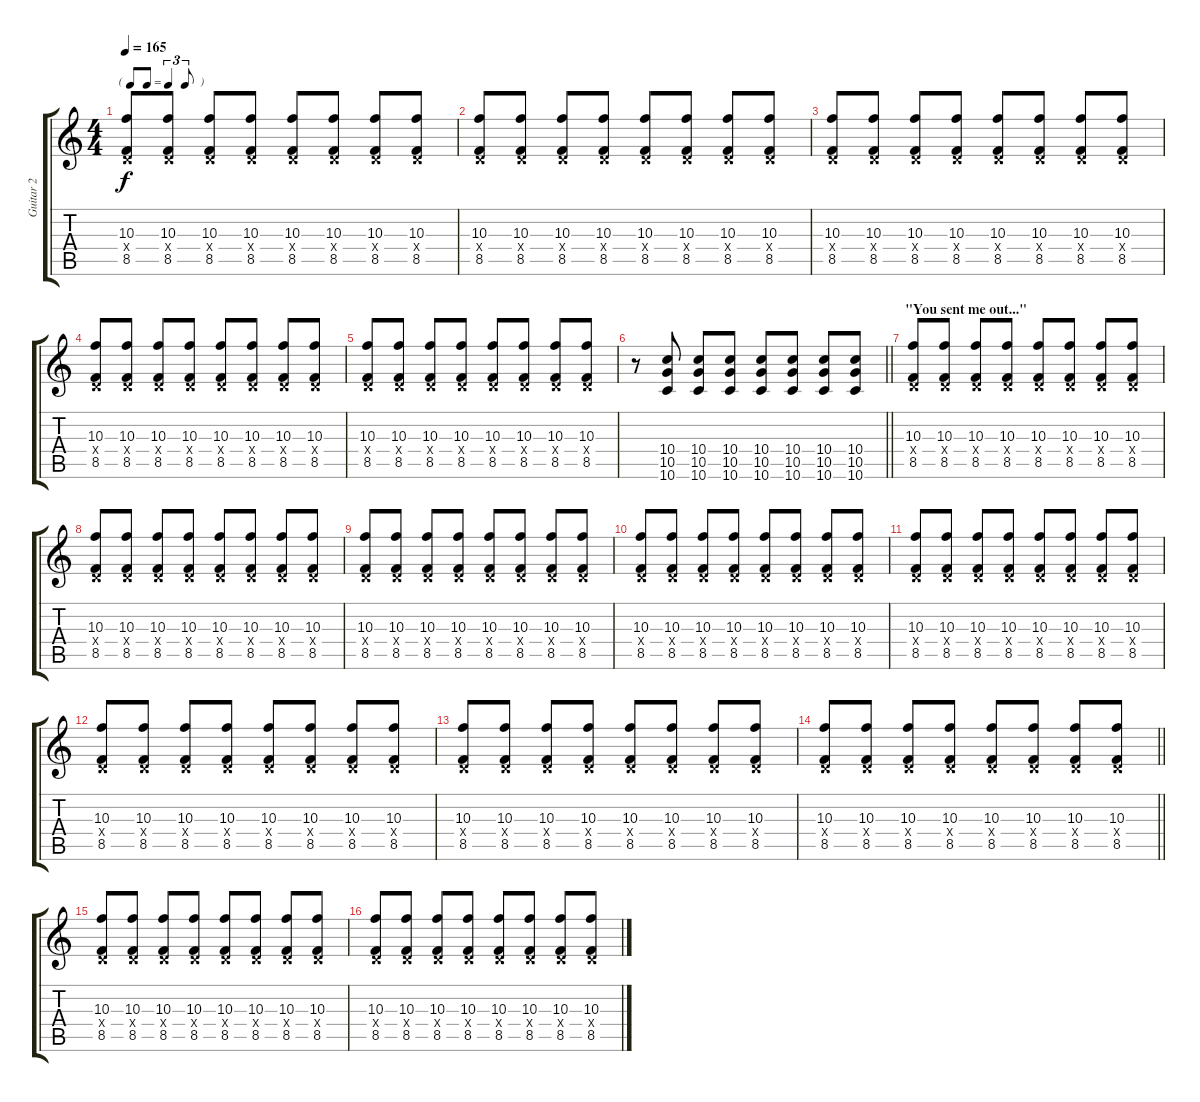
\track ("Guitar 2" "Guitar 2") {instrument distortionguitar}
\staff {score tabs}
\tuning (E4 B3 G3 D3 A2 D2) {hide}
\ts (4 4)
\tf triplet8th
\tempo 165
\clef g2
\ks c
(10.3 0.4{x} 8.5).8{dy f} (10.3 0.4{x} 8.5).8 (10.3 0.4{x} 8.5).8 (10.3 0.4{x} 8.5).8 (10.3 0.4{x} 8.5).8 (10.3 0.4{x} 8.5).8 (10.3 0.4{x} 8.5).8 (10.3 0.4{x} 8.5).8 |
(10.3 0.4{x} 8.5).8 (10.3 0.4{x} 8.5).8 (10.3 0.4{x} 8.5).8 (10.3 0.4{x} 8.5).8 (10.3 0.4{x} 8.5).8 (10.3 0.4{x} 8.5).8 (10.3 0.4{x} 8.5).8 (10.3 0.4{x} 8.5).8 |
(10.3 0.4{x} 8.5).8 (10.3 0.4{x} 8.5).8 (10.3 0.4{x} 8.5).8 (10.3 0.4{x} 8.5).8 (10.3 0.4{x} 8.5).8 (10.3 0.4{x} 8.5).8 (10.3 0.4{x} 8.5).8 (10.3 0.4{x} 8.5).8 |
(10.3 0.4{x} 8.5).8 (10.3 0.4{x} 8.5).8 (10.3 0.4{x} 8.5).8 (10.3 0.4{x} 8.5).8 (10.3 0.4{x} 8.5).8 (10.3 0.4{x} 8.5).8 (10.3 0.4{x} 8.5).8 (10.3 0.4{x} 8.5).8 |
(10.3 0.4{x} 8.5).8 (10.3 0.4{x} 8.5).8 (10.3 0.4{x} 8.5).8 (10.3 0.4{x} 8.5).8 (10.3 0.4{x} 8.5).8 (10.3 0.4{x} 8.5).8 (10.3 0.4{x} 8.5).8 (10.3 0.4{x} 8.5).8 |
\barLineRight lightlight
r.8{volume 13} (10.4 10.5 10.6).8 (10.4 10.5 10.6).8 (10.4 10.5 10.6).8 (10.4 10.5 10.6).8 (10.4 10.5 10.6).8 (10.4 10.5 10.6).8 (10.4 10.5 10.6).8 |
\section ("" "\"You sent me out...\"")
(10.3 0.4{x} 8.5).8 (10.3 0.4{x} 8.5).8 (10.3 0.4{x} 8.5).8 (10.3 0.4{x} 8.5).8 (10.3 0.4{x} 8.5).8 (10.3 0.4{x} 8.5).8 (10.3 0.4{x} 8.5).8 (10.3 0.4{x} 8.5).8 |
(10.3 0.4{x} 8.5).8 (10.3 0.4{x} 8.5).8 (10.3 0.4{x} 8.5).8 (10.3 0.4{x} 8.5).8 (10.3 0.4{x} 8.5).8 (10.3 0.4{x} 8.5).8 (10.3 0.4{x} 8.5).8 (10.3 0.4{x} 8.5).8 |
(10.3 0.4{x} 8.5).8 (10.3 0.4{x} 8.5).8 (10.3 0.4{x} 8.5).8 (10.3 0.4{x} 8.5).8 (10.3 0.4{x} 8.5).8 (10.3 0.4{x} 8.5).8 (10.3 0.4{x} 8.5).8 (10.3 0.4{x} 8.5).8 |
(10.3 0.4{x} 8.5).8 (10.3 0.4{x} 8.5).8 (10.3 0.4{x} 8.5).8 (10.3 0.4{x} 8.5).8 (10.3 0.4{x} 8.5).8 (10.3 0.4{x} 8.5).8 (10.3 0.4{x} 8.5).8 (10.3 0.4{x} 8.5).8 |
(10.3 0.4{x} 8.5).8 (10.3 0.4{x} 8.5).8 (10.3 0.4{x} 8.5).8 (10.3 0.4{x} 8.5).8 (10.3 0.4{x} 8.5).8 (10.3 0.4{x} 8.5).8 (10.3 0.4{x} 8.5).8 (10.3 0.4{x} 8.5).8 |
(10.3 0.4{x} 8.5).8 (10.3 0.4{x} 8.5).8 (10.3 0.4{x} 8.5).8 (10.3 0.4{x} 8.5).8 (10.3 0.4{x} 8.5).8 (10.3 0.4{x} 8.5).8 (10.3 0.4{x} 8.5).8 (10.3 0.4{x} 8.5).8 |
(10.3 0.4{x} 8.5).8 (10.3 0.4{x} 8.5).8 (10.3 0.4{x} 8.5).8 (10.3 0.4{x} 8.5).8 (10.3 0.4{x} 8.5).8 (10.3 0.4{x} 8.5).8 (10.3 0.4{x} 8.5).8 (10.3 0.4{x} 8.5).8 |
\barLineRight lightlight
(10.3 0.4{x} 8.5).8 (10.3 0.4{x} 8.5).8 (10.3 0.4{x} 8.5).8 (10.3 0.4{x} 8.5).8 (10.3 0.4{x} 8.5).8 (10.3 0.4{x} 8.5).8 (10.3 0.4{x} 8.5).8 (10.3 0.4{x} 8.5).8 |
(10.3 0.4{x} 8.5).8 (10.3 0.4{x} 8.5).8 (10.3 0.4{x} 8.5).8 (10.3 0.4{x} 8.5).8 (10.3 0.4{x} 8.5).8 (10.3 0.4{x} 8.5).8 (10.3 0.4{x} 8.5).8 (10.3 0.4{x} 8.5).8 |
(10.3 0.4{x} 8.5).8 (10.3 0.4{x} 8.5).8 (10.3 0.4{x} 8.5).8 (10.3 0.4{x} 8.5).8 (10.3 0.4{x} 8.5).8 (10.3 0.4{x} 8.5).8 (10.3 0.4{x} 8.5).8 (10.3 0.4{x} 8.5).8
